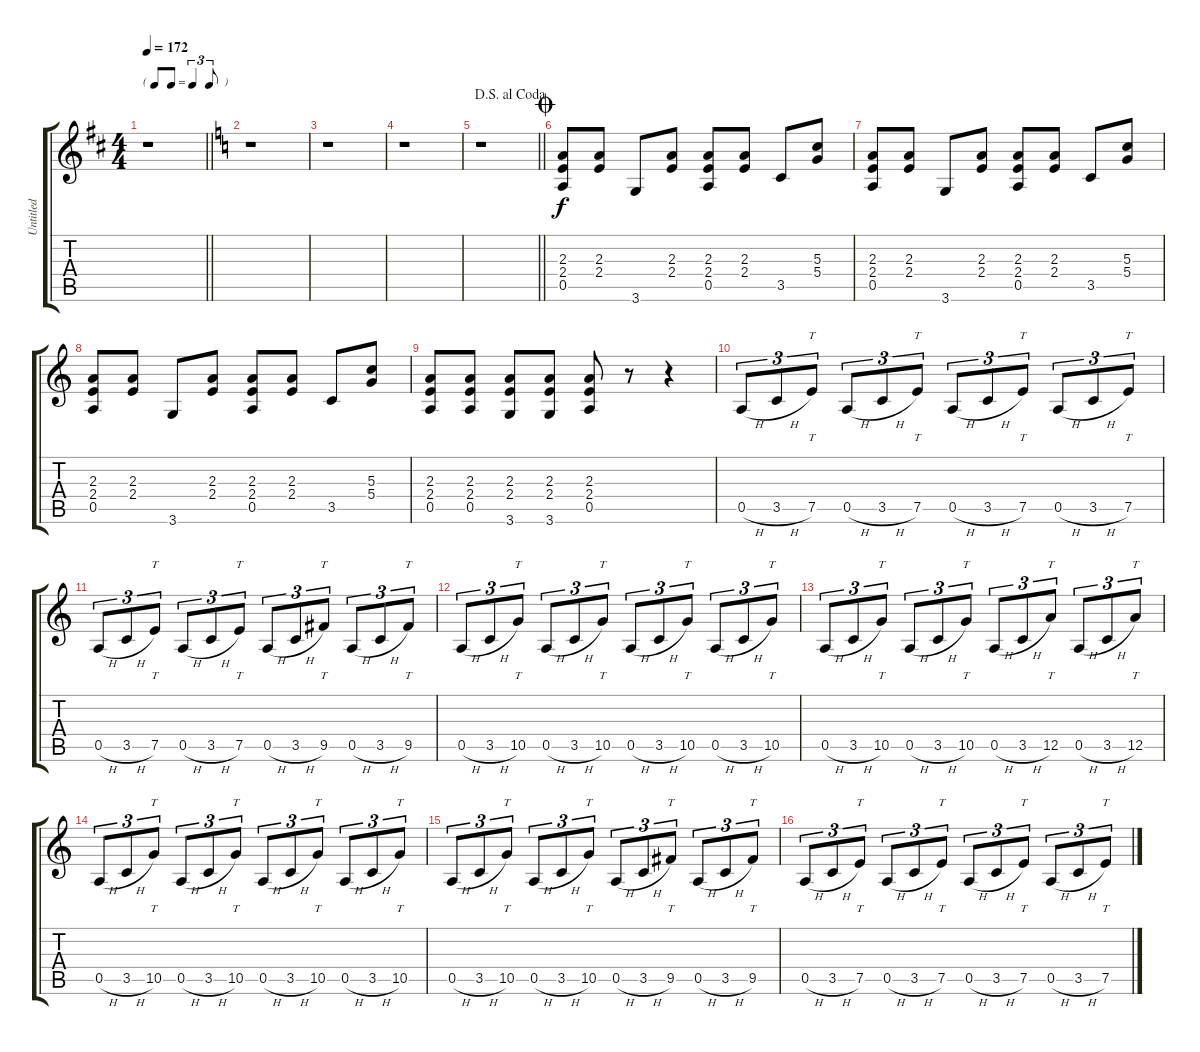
\track ("Untitled" "Untitled") {instrument electricguitarclean}
\staff {score tabs}
\tuning (E4 B3 G3 D3 A2 E2) {hide}
\ts (4 4)
\tf triplet8th
\tempo 172
\clef g2
\barLineRight lightlight
\ks d
r.1{dy f} |
\ks c
r.1 |
r.1 |
r.1 |
\jump dalsegnoalcoda
\barLineRight lightlight
r.1 |
\jump coda
(2.3 2.4 0.5).8 (2.3 2.4).8 3.6.8 (2.3 2.4).8 (2.3 2.4 0.5).8 (2.3 2.4).8 3.5.8 (5.3 5.4).8 |
(2.3 2.4 0.5).8 (2.3 2.4).8 3.6.8 (2.3 2.4).8 (2.3 2.4 0.5).8 (2.3 2.4).8 3.5.8 (5.3 5.4).8 |
(2.3 2.4 0.5).8 (2.3 2.4).8 3.6.8 (2.3 2.4).8 (2.3 2.4 0.5).8 (2.3 2.4).8 3.5.8 (5.3 5.4).8 |
(2.3 2.4 0.5).8 (2.3 2.4 0.5).8 (2.3 2.4 3.6).8 (2.3 2.4 3.6).8 (2.3 2.4 0.5).8 r.8 r.4 |
0.5{h}.8{tu (3 2)} 3.5{h}.8{tu (3 2)} 7.5.8{tt tu (3 2)} 0.5{h}.8{tu (3 2)} 3.5{h}.8{tu (3 2)} 7.5.8{tt tu (3 2)} 0.5{h}.8{tu (3 2)} 3.5{h}.8{tu (3 2)} 7.5.8{tt tu (3 2)} 0.5{h}.8{tu (3 2)} 3.5{h}.8{tu (3 2)} 7.5.8{tt tu (3 2)} |
0.5{h}.8{tu (3 2)} 3.5{h}.8{tu (3 2)} 7.5.8{tt tu (3 2)} 0.5{h}.8{tu (3 2)} 3.5{h}.8{tu (3 2)} 7.5.8{tt tu (3 2)} 0.5{h}.8{tu (3 2)} 3.5{h}.8{tu (3 2)} 9.5.8{tt tu (3 2)} 0.5{h}.8{tu (3 2)} 3.5{h}.8{tu (3 2)} 9.5.8{tt tu (3 2)} |
0.5{h}.8{tu (3 2)} 3.5{h}.8{tu (3 2)} 10.5.8{tt tu (3 2)} 0.5{h}.8{tu (3 2)} 3.5{h}.8{tu (3 2)} 10.5.8{tt tu (3 2)} 0.5{h}.8{tu (3 2)} 3.5{h}.8{tu (3 2)} 10.5.8{tt tu (3 2)} 0.5{h}.8{tu (3 2)} 3.5{h}.8{tu (3 2)} 10.5.8{tt tu (3 2)} |
0.5{h}.8{tu (3 2)} 3.5{h}.8{tu (3 2)} 10.5.8{tt tu (3 2)} 0.5{h}.8{tu (3 2)} 3.5{h}.8{tu (3 2)} 10.5.8{tt tu (3 2)} 0.5{h}.8{tu (3 2)} 3.5{h}.8{tu (3 2)} 12.5.8{tt tu (3 2)} 0.5{h}.8{tu (3 2)} 3.5{h}.8{tu (3 2)} 12.5.8{tt tu (3 2)} |
0.5{h}.8{tu (3 2)} 3.5{h}.8{tu (3 2)} 10.5.8{tt tu (3 2)} 0.5{h}.8{tu (3 2)} 3.5{h}.8{tu (3 2)} 10.5.8{tt tu (3 2)} 0.5{h}.8{tu (3 2)} 3.5{h}.8{tu (3 2)} 10.5.8{tt tu (3 2)} 0.5{h}.8{tu (3 2)} 3.5{h}.8{tu (3 2)} 10.5.8{tt tu (3 2)} |
0.5{h}.8{tu (3 2)} 3.5{h}.8{tu (3 2)} 10.5.8{tt tu (3 2)} 0.5{h}.8{tu (3 2)} 3.5{h}.8{tu (3 2)} 10.5.8{tt tu (3 2)} 0.5{h}.8{tu (3 2)} 3.5{h}.8{tu (3 2)} 9.5.8{tt tu (3 2)} 0.5{h}.8{tu (3 2)} 3.5{h}.8{tu (3 2)} 9.5.8{tt tu (3 2)} |
0.5{h}.8{tu (3 2)} 3.5{h}.8{tu (3 2)} 7.5.8{tt tu (3 2)} 0.5{h}.8{tu (3 2)} 3.5{h}.8{tu (3 2)} 7.5.8{tt tu (3 2)} 0.5{h}.8{tu (3 2)} 3.5{h}.8{tu (3 2)} 7.5.8{tt tu (3 2)} 0.5{h}.8{tu (3 2)} 3.5{h}.8{tu (3 2)} 7.5.8{tt tu (3 2)}
